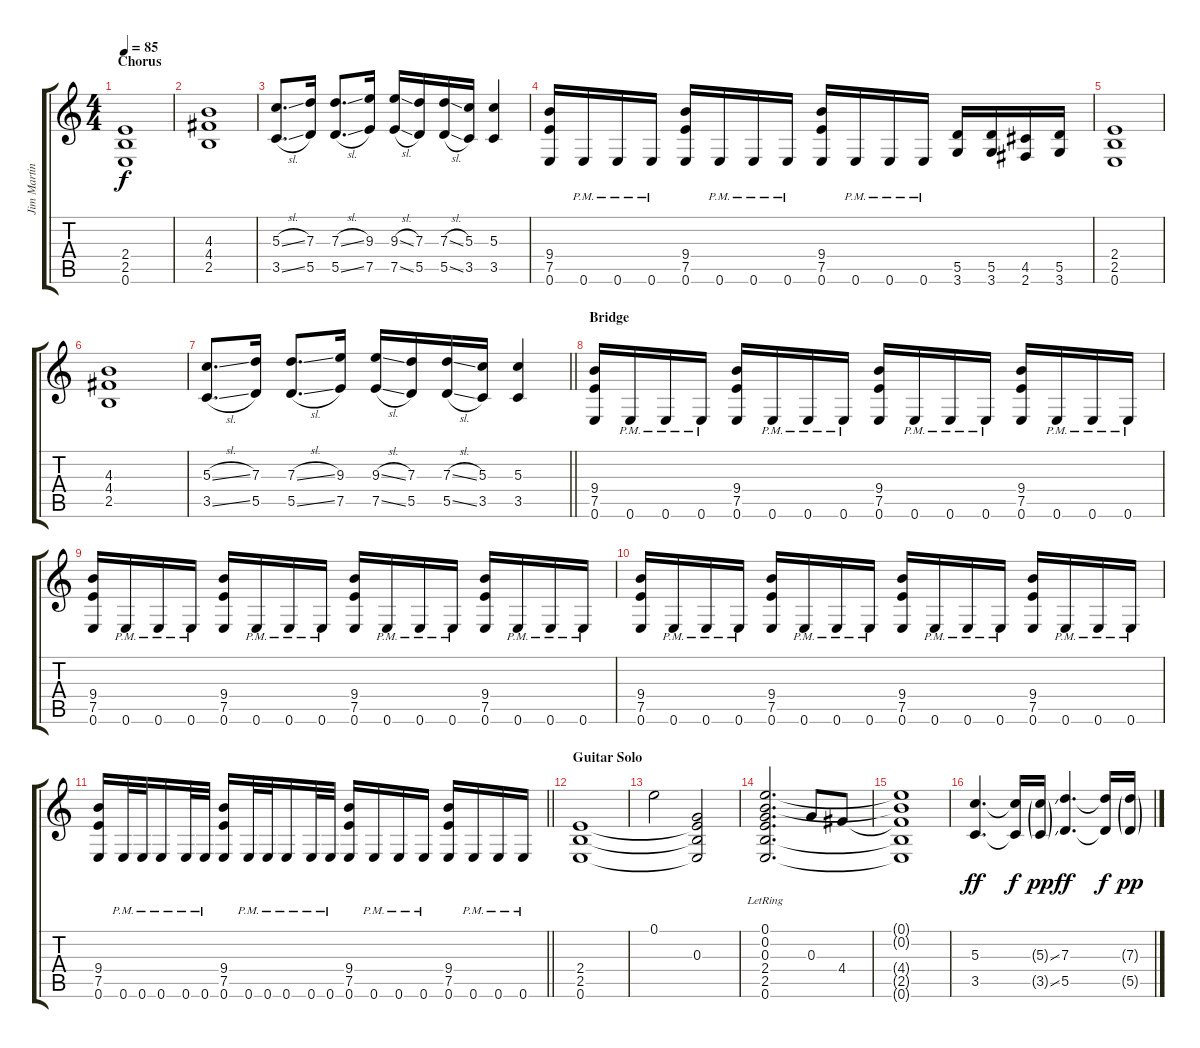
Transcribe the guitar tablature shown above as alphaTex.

\track ("Jim Martin (Guitar 1)" "Jim Martin") {instrument distortionguitar}
\staff {score tabs}
\tuning (E4 B3 G3 D3 A2 E2) {hide}
\ts (4 4)
\section ("" "Chorus")
\tempo 85
\clef g2
\ks c
(2.4 2.5 0.6).1{dy f} |
(4.3 4.4 2.5).1 |
(5.3{sl} 3.5{sl}).8{d} (7.3 5.5).16 (7.3{sl} 5.5{sl}).8{d} (9.3 7.5).16 (9.3{sl} 7.5{sl}).16 (7.3 5.5).16 (7.3{sl} 5.5{sl}).16 (5.3 3.5).16 (5.3 3.5).4 |
(9.4 7.5 0.6).16 0.6{pm}.16 0.6{pm}.16 0.6{pm}.16 (9.4 7.5 0.6).16 0.6{pm}.16 0.6{pm}.16 0.6{pm}.16 (9.4 7.5 0.6).16 0.6{pm}.16 0.6{pm}.16 0.6{pm}.16 (5.5 3.6).16 (5.5 3.6).16 (4.5 2.6).16 (5.5 3.6).16 |
(2.4 2.5 0.6).1 |
(4.3 4.4 2.5).1 |
\barLineRight lightlight
(5.3{sl} 3.5{sl}).8{d} (7.3 5.5).16 (7.3{sl} 5.5{sl}).8{d} (9.3 7.5).16 (9.3{sl} 7.5{sl}).16 (7.3 5.5).16 (7.3{sl} 5.5{sl}).16 (5.3 3.5).16 (5.3 3.5).4 |
\section ("" "Bridge")
(9.4 7.5 0.6).16 0.6{pm}.16 0.6{pm}.16 0.6{pm}.16 (9.4 7.5 0.6).16 0.6{pm}.16 0.6{pm}.16 0.6{pm}.16 (9.4 7.5 0.6).16 0.6{pm}.16 0.6{pm}.16 0.6{pm}.16 (9.4 7.5 0.6).16 0.6{pm}.16 0.6{pm}.16 0.6{pm}.16 |
(9.4 7.5 0.6).16 0.6{pm}.16 0.6{pm}.16 0.6{pm}.16 (9.4 7.5 0.6).16 0.6{pm}.16 0.6{pm}.16 0.6{pm}.16 (9.4 7.5 0.6).16 0.6{pm}.16 0.6{pm}.16 0.6{pm}.16 (9.4 7.5 0.6).16 0.6{pm}.16 0.6{pm}.16 0.6{pm}.16 |
(9.4 7.5 0.6).16 0.6{pm}.16 0.6{pm}.16 0.6{pm}.16 (9.4 7.5 0.6).16 0.6{pm}.16 0.6{pm}.16 0.6{pm}.16 (9.4 7.5 0.6).16 0.6{pm}.16 0.6{pm}.16 0.6{pm}.16 (9.4 7.5 0.6).16 0.6{pm}.16 0.6{pm}.16 0.6{pm}.16 |
\barLineRight lightlight
(9.4 7.5 0.6).16 0.6{pm}.32 0.6{pm}.32 0.6{pm}.16 0.6{pm}.32 0.6{pm}.32 (9.4 7.5 0.6).16 0.6{pm}.32 0.6{pm}.32 0.6{pm}.16 0.6{pm}.32 0.6{pm}.32 (9.4 7.5 0.6).16 0.6{pm}.16 0.6{pm}.16 0.6{pm}.16 (9.4 7.5 0.6).16 0.6{pm}.16 0.6{pm}.16 0.6{pm}.16 |
\section ("" "Guitar Solo")
(2.4 2.5 0.6).1 |
0.1.2 (0.3 2.4{t} 2.5{t} 0.6{t}).2 |
(0.1 0.2 0.3 2.4{lr} 2.5 0.6).2{d} 0.3.8 4.4.8 |
(0.1{t} 0.2{t} 4.4{t} 2.5{t} 0.6{t}).1 |
(5.3 3.5).4{d dy ff} (5.3{t} 3.5{t}).16{dy f} (5.3{ss g} 3.5{ss g}).16{dy pp} (7.3 5.5).4{d dy ff} (7.3{t} 5.5{t}).16{dy f} (7.3{ss g} 5.5{ss g}).16{dy pp}
